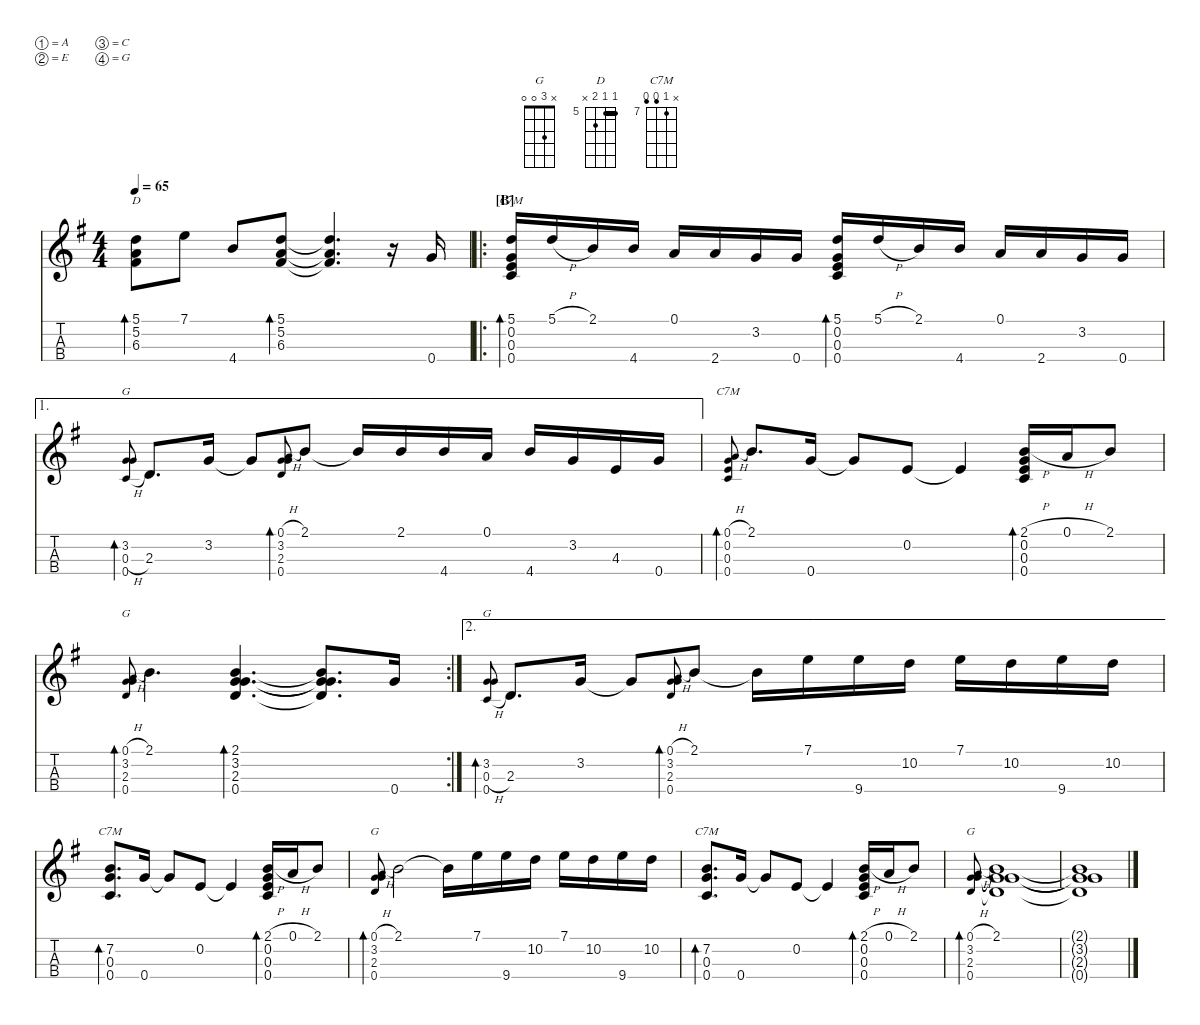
\defaultSystemsLayout 4
\hideDynamics
\bracketExtendMode nobrackets
\firstSystemTrackNameOrientation horizontal
\otherSystemsTrackNameOrientation horizontal
\defaultBarNumberDisplay Hide
\track ("Ukulele" " ") {defaultSystemsLayout 4 instrument acousticguitarnylon}
\staff {score tabs}
\tuning (A4 E4 C4 G4)
\displaytranspose 0
\chord ("G" 0 3 2 0) {showfingering false}
\chord ("D" 5 5 6 x) {firstfret 5 showfingering false barre 5}
\chord ("C7M" 5 0 0 0) {showfingering false}
\chord ("G" x 3 0 0) {showfingering false}
\chord ("C7M" 0 0 0 0) {showfingering false}
\chord ("C7M" x 7 6 6) {firstfret 7 showfingering false}
\ts (4 4)
\tempo 65
\clef g2
\ks g
(6.3{acc #} 5.2{acc forcenatural} 5.1{acc forcenatural}).8{bd 30 ch "D" dy mf beam Down} 7.1{acc forcenatural}.8{beam Down} 4.4{acc forcenatural}.8{beam Up} (6.3{acc #} 5.2{acc forcenatural} 5.1{acc forcenatural}).8{bd 30 beam Up} (5.1{t acc forcenatural} 5.2{t acc forcenatural} 6.3{t acc #}).4{d beam Up} r.16{beam Up} 0.4{acc forcenatural}.16{beam Up} |
\ro
\section ("B" "")
(5.1{acc forcenatural} 0.3{acc forcenatural} 0.2{acc forcenatural} 0.4{acc forcenatural}).16{bd 30 ch "C7M" beam Up} 5.1{h acc forcenatural}.16{beam Up} 2.1{acc forcenatural}.16{beam Up} 4.4{acc forcenatural}.16{beam Up} 0.1{acc forcenatural}.16{beam Up} 2.4{acc forcenatural}.16{beam Up} 3.2{acc forcenatural}.16{beam Up} 0.4{acc forcenatural}.16{beam Up} (5.1{acc forcenatural} 0.3{acc forcenatural} 0.2{acc forcenatural} 0.4{acc forcenatural}).16{bd 30 beam Up} 5.1{h acc forcenatural}.16{beam Up} 2.1{acc forcenatural}.16{beam Up} 4.4{acc forcenatural}.16{beam Up} 0.1{acc forcenatural}.16{beam Up} 2.4{acc forcenatural}.16{beam Up} 3.2{acc forcenatural}.16{beam Up} 0.4{acc forcenatural}.16{beam Up} |
\ae 1
(0.3{h acc forcenatural} 0.4{acc forcenatural} 3.2{acc forcenatural}).8{bd 30 ch "G" gr onbeat beam Up} 2.3{acc forcenatural}.8{d beam Up} 3.2{acc forcenatural}.16{beam Up} 3.2{t acc forcenatural}.8{beam Up} (0.1{h acc forcenatural} 0.4{acc forcenatural} 3.2{acc forcenatural} 2.3{acc forcenatural}).8{bd 30 gr onbeat dy f beam Up} 2.1{acc forcenatural}.8{beam Up} 2.1{t acc forcenatural}.16{beam Up} 2.1{acc forcenatural}.16{beam Up} 4.4{acc forcenatural}.16{beam Up} 0.1{acc forcenatural}.16{beam Up} 4.4{acc forcenatural}.16{beam Up} 3.2{acc forcenatural}.16{beam Up} 4.3{acc forcenatural}.16{beam Up} 0.4{acc forcenatural}.16{beam Up} |
(0.1{h acc forcenatural} 0.3{acc forcenatural} 0.2{acc forcenatural} 0.4{acc forcenatural}).8{bd 30 ch "C7M" gr onbeat beam Up} 2.1{acc forcenatural}.8{d beam Up} 0.4{acc forcenatural}.16{beam Up} 0.4{t acc forcenatural}.8{beam Up} 0.2{acc forcenatural}.8{beam Up} 0.2{t acc forcenatural}.4{beam Up} (0.2{acc forcenatural} 0.3{acc forcenatural} 0.4{acc forcenatural} 2.1{h acc forcenatural}).16{bd 30 beam Up} 0.1{h acc forcenatural}.16{beam Up} 2.1{acc forcenatural}.8{beam Up} |
\rc 2
(0.1{h acc forcenatural} 0.4{acc forcenatural} 3.2{acc forcenatural} 2.3{acc forcenatural}).8{bd 30 ch "G" gr onbeat beam Up} 2.1{acc forcenatural}.4{d beam Down} (2.1{acc forcenatural} 0.4{acc forcenatural} 3.2{acc forcenatural} 2.3{acc forcenatural}).4{d bd 30 beam Up} (2.1{t acc forcenatural} 0.4{t acc forcenatural} 2.3{t acc forcenatural} 3.2{t acc forcenatural}).8{d beam Up} 0.4{acc forcenatural}.16{beam Up} |
\ae 2
(0.3{h acc forcenatural} 0.4{acc forcenatural} 3.2{acc forcenatural}).8{bd 30 ch "G" gr onbeat dy mf beam Up} 2.3{acc forcenatural}.8{d beam Up} 3.2{acc forcenatural}.16{beam Up} 3.2{t acc forcenatural}.8{beam Up} (0.1{h acc forcenatural} 0.4{acc forcenatural} 3.2{acc forcenatural} 2.3{acc forcenatural}).8{bd 30 gr onbeat dy f beam Up} 2.1{acc forcenatural}.8{beam Up} 2.1{t acc forcenatural}.16{beam Down} 7.1{acc forcenatural}.16{beam Down} 9.4{acc forcenatural}.16{beam Down} 10.2{acc forcenatural}.16{beam Down} 7.1{acc forcenatural}.16{beam Down} 10.2{acc forcenatural}.16{beam Down} 9.4{acc forcenatural}.16{beam Down} 10.2{acc forcenatural}.16{beam Down} |
(0.4{acc forcenatural} 0.3{acc forcenatural} 7.2{acc forcenatural}).8{d bd 30 ch "C7M" beam Up} 0.4{acc forcenatural}.16{beam Up} 0.4{t acc forcenatural}.8{beam Up} 0.2{acc forcenatural}.8{beam Up} 0.2{t acc forcenatural}.4{beam Up} (0.2{acc forcenatural} 0.3{acc forcenatural} 0.4{acc forcenatural} 2.1{h acc forcenatural}).16{bd 30 beam Up} 0.1{h acc forcenatural}.16{beam Up} 2.1{acc forcenatural}.8{beam Up} |
(0.1{h acc forcenatural} 0.4{acc forcenatural} 3.2{acc forcenatural} 2.3{acc forcenatural}).8{bd 30 ch "G" gr onbeat beam Up} 2.1{acc forcenatural}.2{beam Down} 2.1{t acc forcenatural}.16{beam Down} 7.1{acc forcenatural}.16{beam Down} 9.4{acc forcenatural}.16{beam Down} 10.2{acc forcenatural}.16{beam Down} 7.1{acc forcenatural}.16{beam Down} 10.2{acc forcenatural}.16{beam Down} 9.4{acc forcenatural}.16{beam Down} 10.2{acc forcenatural}.16{beam Down} |
(0.4{acc forcenatural} 0.3{acc forcenatural} 7.2{acc forcenatural}).8{d bd 30 ch "C7M" beam Up} 0.4{acc forcenatural}.16{beam Up} 0.4{t acc forcenatural}.8{beam Up} 0.2{acc forcenatural}.8{beam Up} 0.2{t acc forcenatural}.4{beam Up} (0.2{acc forcenatural} 0.3{acc forcenatural} 0.4{acc forcenatural} 2.1{h acc forcenatural}).16{bd 30 beam Up} 0.1{h acc forcenatural}.16{beam Up} 2.1{acc forcenatural}.8{beam Up} |
(0.1{h acc forcenatural} 0.4{acc forcenatural} 3.2{acc forcenatural} 2.3{acc forcenatural}).8{bd 30 ch "G" gr onbeat beam Up} (2.1{acc forcenatural} 3.2{t acc forcenatural} 2.3{t acc forcenatural} 0.4{t acc forcenatural}).1{beam Up} |
(2.1{t acc forcenatural} 3.2{t acc forcenatural} 2.3{t acc forcenatural} 0.4{t acc forcenatural}).1{beam Up}
